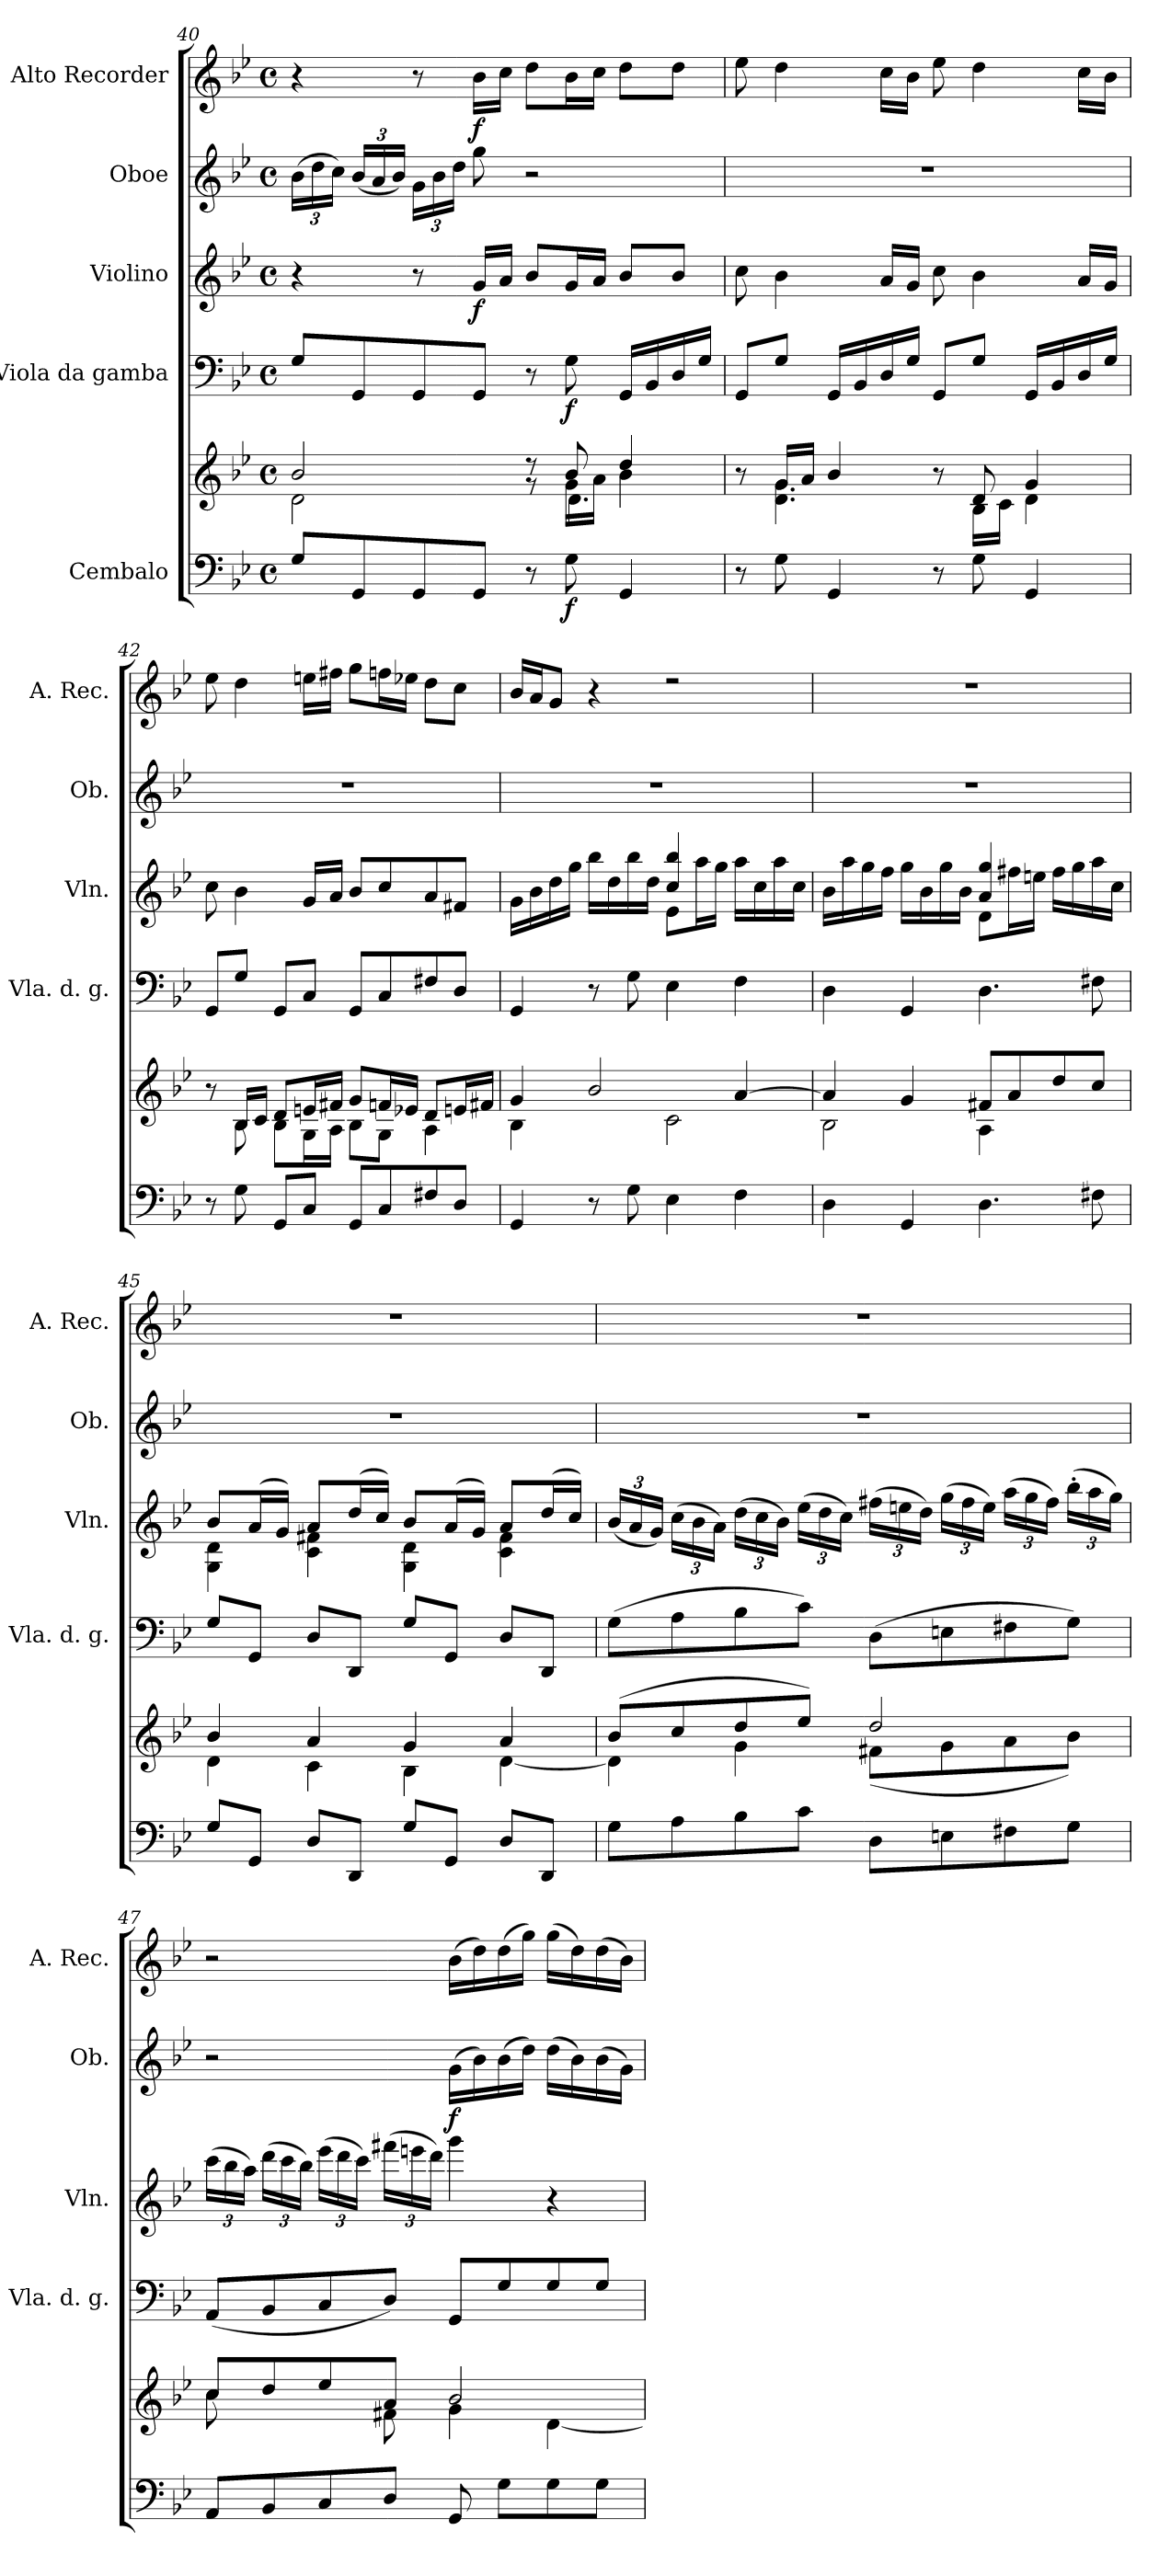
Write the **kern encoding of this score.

**kern	**kern	**dynam	**kern	**dynam	**kern	**dynam	**kern	**dynam	**kern	**dynam
*part5	*part5	*part5	*part4	*part4	*part3	*part3	*part2	*part2	*part1	*part1
*staff6	*staff5	*staff5/6	*staff4	*staff4	*staff3	*staff3	*staff2	*staff2	*staff1	*staff1
*I"Cembalo	*	*	*I"Viola da gamba	*	*I"Violino	*	*I"Oboe	*	*I"Alto Recorder	*
*	*	*	*I'Vla. d. g.	*	*I'Vln.	*	*I'Ob.	*	*I'A. Rec.	*
!!LO:LB:g=z
*clefF4	*clefG2	*	*clefF4	*	*clefG2	*	*clefG2	*	*clefG2	*
*k[b-e-]	*k[b-e-]	*	*k[b-e-]	*	*k[b-e-]	*	*k[b-e-]	*	*k[b-e-]	*
*M4/4	*M4/4	*	*M4/4	*	*M4/4	*	*M4/4	*	*M4/4	*
*met(c)	*met(c)	*	*met(c)	*	*met(c)	*	*met(c)	*	*met(c)	*
=40	=40	=40	=40	=40	=40	=40	=40	=40	=40	=40
*	*^	*	*	*	*	*	*	*	*	*
*	*	*^	*	*	*	*	*	*	*	*	*
*	*	*	*^	*	*	*	*	*	*	*	*	*
*	*	*	*	*	*	*	*	*	*	*Xbrackettup	*	*	*
8G/L	2b-/	2d\	2ryy	8ryy	.	8G/L	.	4r	.	(>24b-\LL	.	4r	.
.	.	.	.	.	.	.	.	.	.	24dd\	.	.	.
.	.	.	.	.	.	.	.	.	.	24cc\JJ)	.	.	.
*	*	*	*v	*v	*	*	*	*	*	*	*	*	*
8GG/	.	.	.	.	8GG/	.	.	.	(24b-/LL	.	.	.
.	.	.	.	.	.	.	.	.	24a/	.	.	.
.	.	.	.	.	.	.	.	.	24b-/JJ)	.	.	.
8GG/	.	.	.	.	8GG/	.	8r	.	24g\LL	.	8r	.
.	.	.	.	.	.	.	.	.	24b-\	.	.	.
.	.	.	.	.	.	.	.	.	24dd\JJ	.	.	.
!	!	!	!	!	!	!	!	!LO:DY:b	!	!	!	!LO:DY:b
8GG/J	.	.	.	.	8GG/J	.	16g/LL	f	8gg\	.	16b-\LL	f
.	.	.	.	.	.	.	16a/JJ	.	.	.	16cc\JJ	.
8r	8r	8ryy	8r	.	8r	.	8b-/L	.	2r	.	8dd\L	.
*	*	*	*^	*	*	*	*	*	*	*	*	*
!	!	!	!	!	!LO:DY:b=2	!	!LO:DY:b	!	!	!	!	!	!
8G\	8b-/	16g\LL	4.ryy	4.d\	f	8G\	f	16g/L	.	.	.	16b-\L	.
.	.	16a\JJ	.	.	.	.	.	16a/JJ	.	.	.	16cc\JJ	.
4GG/	4dd/	4b-\	.	.	.	16GG/LL	.	8b-/L	.	.	.	8dd\L	.
.	.	.	.	.	.	16BB-/	.	.	.	.	.	.	.
.	.	.	.	.	.	16D/	.	8b-/J	.	.	.	8dd\J	.
.	.	.	.	.	.	16G/JJ	.	.	.	.	.	.	.
*	*	*v	*v	*v	*	*	*	*	*	*	*	*	*
=41	=41	=41	=41	=41	=41	=41	=41	=41	=41	=41	=41
8r	8r	8ryy	.	8GG/L	.	8cc\	.	1r	.	8ee-\	.
8G\	16g/LL	4.d\ 4.g\	.	8G/J	.	4b-\	.	.	.	4dd\	.
.	16a/JJ	.	.	.	.	.	.	.	.	.	.
4GG/	4b-/	.	.	16GG/LL	.	.	.	.	.	.	.
.	.	.	.	16BB-/	.	.	.	.	.	.	.
.	.	.	.	16D/	.	16a/LL	.	.	.	16cc\LL	.
.	.	.	.	16G/JJ	.	16g/JJ	.	.	.	16b-\JJ	.
8r	8r	8ryy	.	8GG/L	.	8cc\	.	.	.	8ee-\	.
8G\	8d/	16B-\LL	.	8G/J	.	4b-\	.	.	.	4dd\	.
.	.	16c\JJ	.	.	.	.	.	.	.	.	.
4GG/	4g/	4d\	.	16GG/LL	.	.	.	.	.	.	.
.	.	.	.	16BB-/	.	.	.	.	.	.	.
.	.	.	.	16D/	.	16a/LL	.	.	.	16cc\LL	.
.	.	.	.	16G/JJ	.	16g/JJ	.	.	.	16b-\JJ	.
=42	=42	=42	=42	=42	=42	=42	=42	=42	=42	=42	=42
8r	8r	8ryy	.	8GG/L	.	8cc\	.	1r	.	8ee-\	.
8G\	16B-/LL	8B-\	.	8G/J	.	4b-\	.	.	.	4dd\	.
.	16c/JJ	.	.	.	.	.	.	.	.	.	.
8GG/L	8d/L	8B-\L	.	8GG/L	.	.	.	.	.	.	.
8C/J	16en/L	16G\L	.	8C/J	.	16g/LL	.	.	.	16een\LL	.
.	16f#X/JJ	16A\JJ	.	.	.	16a/JJ	.	.	.	16ff#X\JJ	.
8GG/L	8g/L	8B-\L	.	8GG/L	.	8b-/L	.	.	.	8gg\L	.
8C/	16fn/L	8G\J	.	8C/	.	8cc/	.	.	.	16ffn\L	.
.	16e-X/JJ	.	.	.	.	.	.	.	.	16ee-X\JJ	.
8F#X/	8d/L	4A\	.	8F#X/	.	8a/	.	.	.	8dd\L	.
8D/J	16en/L	.	.	8D/J	.	8f#X/J	.	.	.	8cc\J	.
.	16f#X/JJ	.	.	.	.	.	.	.	.	.	.
=43	=43	=43	=43	=43	=43	=43	=43	=43	=43	=43	=43
*	*	*	*	*	*	*^	*	*	*	*	*
4GG/	4g/	4B-\	.	4GG/	.	16g\LL	2ryy	.	1r	.	16b-/LL	.
.	.	.	.	.	.	16b-\	.	.	.	.	16a/J	.
.	.	.	.	.	.	16dd\	.	.	.	.	8g/J	.
.	.	.	.	.	.	16gg\JJ	.	.	.	.	.	.
8r	2b-/	4ryy	.	8r	.	16bb-\LL	.	.	.	.	4r	.
.	.	.	.	.	.	16dd\	.	.	.	.	.	.
8G\	.	.	.	8G\	.	16bb-\	.	.	.	.	.	.
.	.	.	.	.	.	16dd\JJ	.	.	.	.	.	.
4E-\	.	2c\	.	4E-\	.	4cc/ 4bb-/	8e-\L	.	.	.	2rdd	.
.	.	.	.	.	.	.	16aa\L	.	.	.	.	.
.	.	.	.	.	.	.	16gg\JJ	.	.	.	.	.
4F\	[4a/	.	.	4F\	.	16aa\LL	4ryy	.	.	.	.	.
.	.	.	.	.	.	16cc\	.	.	.	.	.	.
.	.	.	.	.	.	16aa\	.	.	.	.	.	.
.	.	.	.	.	.	16cc\JJ	.	.	.	.	.	.
=44	=44	=44	=44	=44	=44	=44	=44	=44	=44	=44	=44	=44
4D\	4a/]	2B-\	.	4D\	.	16b-\LL	2ryy	.	1r	.	1r	.
.	.	.	.	.	.	16aa\	.	.	.	.	.	.
.	.	.	.	.	.	16gg\	.	.	.	.	.	.
.	.	.	.	.	.	16ff\JJ	.	.	.	.	.	.
4GG/	4g/	.	.	4GG/	.	16gg\LL	.	.	.	.	.	.
.	.	.	.	.	.	16b-\	.	.	.	.	.	.
.	.	.	.	.	.	16gg\	.	.	.	.	.	.
.	.	.	.	.	.	16b-\JJ	.	.	.	.	.	.
4.D\	8f#X/L	4A\	.	4.D\	.	4a/ 4gg/	8d\L	.	.	.	.	.
.	8a/	.	.	.	.	.	16ff#X\L	.	.	.	.	.
.	.	.	.	.	.	.	16een\JJ	.	.	.	.	.
.	8dd/	4ryy	.	.	.	16ff#\LL	4ryy	.	.	.	.	.
.	.	.	.	.	.	16gg\	.	.	.	.	.	.
8F#X\	8cc/J	.	.	8F#X\	.	16aa\	.	.	.	.	.	.
.	.	.	.	.	.	16cc\JJ	.	.	.	.	.	.
!!LO:LB:g=z
=45	=45	=45	=45	=45	=45	=45	=45	=45	=45	=45	=45	=45
8G/L	4b-/	4d\	.	8G/L	.	8b-/L	4G\ 4d\	.	1r	.	1r	.
8GG/J	.	.	.	8GG/J	.	(16a/L	.	.	.	.	.	.
.	.	.	.	.	.	16g/JJ)	.	.	.	.	.	.
8D/L	4a/	4c\	.	8D/L	.	8a/L	4c\ 4f#X\	.	.	.	.	.
8DD/J	.	.	.	8DD/J	.	(16dd/L	.	.	.	.	.	.
.	.	.	.	.	.	16cc/JJ)	.	.	.	.	.	.
8G/L	4g/	4B-\	.	8G/L	.	8b-/L	4G\ 4d\	.	.	.	.	.
8GG/J	.	.	.	8GG/J	.	(16a/L	.	.	.	.	.	.
.	.	.	.	.	.	16g/JJ)	.	.	.	.	.	.
8D/L	4a/	[4d\	.	8D/L	.	8a/L	4c\ 4f#\	.	.	.	.	.
8DD/J	.	.	.	8DD/J	.	(16dd/L	.	.	.	.	.	.
.	.	.	.	.	.	16cc/JJ)	.	.	.	.	.	.
*	*	*	*	*	*	*v	*v	*	*	*	*	*
=46	=46	=46	=46	=46	=46	=46	=46	=46	=46	=46	=46
*	*	*	*	*	*	*Xbrackettup	*	*	*	*	*
8G\L	(8b-/L	4d\]	.	(8G\L	.	(24b-/LL	.	1r	.	1r	.
.	.	.	.	.	.	24a/	.	.	.	.	.
.	.	.	.	.	.	24g/JJ)	.	.	.	.	.
8A\	8cc/	.	.	8A\	.	(>24cc\LL	.	.	.	.	.
.	.	.	.	.	.	24b-\	.	.	.	.	.
.	.	.	.	.	.	24a\JJ)	.	.	.	.	.
8B-\	8dd/	4g\	.	8B-\	.	(>24dd\LL	.	.	.	.	.
.	.	.	.	.	.	24cc\	.	.	.	.	.
.	.	.	.	.	.	24b-\JJ)	.	.	.	.	.
8c\J	8ee-/J)	.	.	8c\J)	.	(>24ee-\LL	.	.	.	.	.
.	.	.	.	.	.	24dd\	.	.	.	.	.
.	.	.	.	.	.	24cc\JJ)	.	.	.	.	.
8D\L	2dd/	(8f#X\L	.	(>8D\L	.	(>24ff#X\LL	.	.	.	.	.
.	.	.	.	.	.	24een\	.	.	.	.	.
.	.	.	.	.	.	24dd\JJ)	.	.	.	.	.
8En\	.	8g\	.	8En\	.	(>24gg\LL	.	.	.	.	.
.	.	.	.	.	.	24ff#\	.	.	.	.	.
.	.	.	.	.	.	24ee\JJ)	.	.	.	.	.
8F#X\	.	8a\	.	8F#X\	.	(>24aa\LL	.	.	.	.	.
.	.	.	.	.	.	24gg\	.	.	.	.	.
.	.	.	.	.	.	24ff#\JJ)	.	.	.	.	.
8G\J	.	8b-\J)	.	8G\J)	.	(>24bb-'\LL	.	.	.	.	.
.	.	.	.	.	.	24aa\	.	.	.	.	.
.	.	.	.	.	.	24gg\JJ)	.	.	.	.	.
=47	=47	=47	=47	=47	=47	=47	=47	=47	=47	=47	=47
8AA/L	8cc/L	8cc\	.	(8AA/L	.	(>24ccc\LL	.	2r	.	2r	.
.	.	.	.	.	.	24bb-\	.	.	.	.	.
.	.	.	.	.	.	24aa\JJ)	.	.	.	.	.
8BB-/	8dd/	4ryy	.	8BB-/	.	(>24ddd\LL	.	.	.	.	.
.	.	.	.	.	.	24ccc\	.	.	.	.	.
.	.	.	.	.	.	24bb-\JJ)	.	.	.	.	.
8C/	8ee-/	.	.	8C/	.	(>24eee-\LL	.	.	.	.	.
.	.	.	.	.	.	24ddd\	.	.	.	.	.
.	.	.	.	.	.	24ccc\JJ)	.	.	.	.	.
8D/J	8a/J	8f#X\	.	8D/J)	.	(>24fff#X\LL	.	.	.	.	.
.	.	.	.	.	.	24eeen\	.	.	.	.	.
.	.	.	.	.	.	24ddd\JJ)	.	.	.	.	.
!	!	!	!	!	!	!	!	!	!LO:DY:b	!	!
8GG/	2b-/	4g\	.	8GG/L	.	4ggg\	.	(16g\LL	f	(16b-\LL	.
.	.	.	.	.	.	.	.	16b-\)	.	16dd\)	.
8G\L	.	.	.	8G/	.	.	.	(16b-\	.	(16dd\	.
.	.	.	.	.	.	.	.	16dd\JJ)	.	16gg\JJ)	.
8G\	.	[4d\	.	8G/	.	4r	.	(16dd\LL	.	(16gg\LL	.
.	.	.	.	.	.	.	.	16b-\)	.	16dd\)	.
8G\J	.	.	.	8G/J	.	.	.	(16b-\	.	(16dd\	.
.	.	.	.	.	.	.	.	16g\JJ)	.	16b-\JJ)	.
*	*v	*v	*	*	*	*	*	*	*	*	*
=	=	=	=	=	=	=	=	=	=	=
*-	*-	*-	*-	*-	*-	*-	*-	*-	*-	*-
